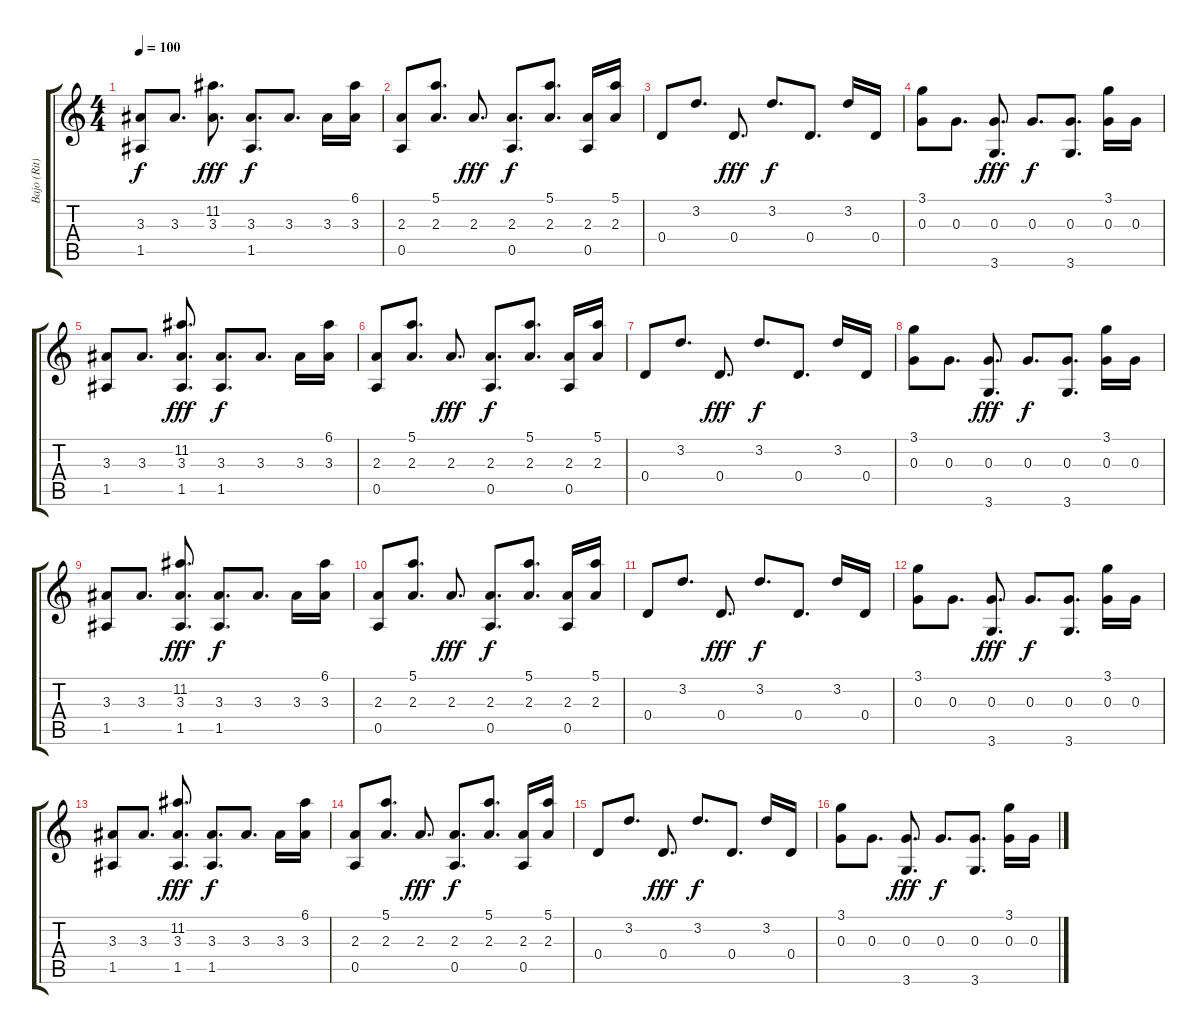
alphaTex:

\track ("Bajo (Rit)" "Bajo (Rit)") {instrument electricbasspick}
\staff {score tabs}
\tuning (E4 B3 G3 D3 A2 E2) {hide}
\ts (4 4)
\tempo 100
\clef g2
\ks c
(3.3 1.5).8{dy f} 3.3.8{d} (11.2 3.3).8{d dy fff} (3.3 1.5).8{d dy f} 3.3.8{d} 3.3.16 (6.1 3.3).16 |
(2.3 0.5).8 (5.1 2.3).8{d} 2.3.8{d dy fff} (2.3 0.5).8{d dy f} (5.1 2.3).8{d} (2.3 0.5).16 (5.1 2.3).16 |
0.4.8 3.2.8{d} 0.4.8{d dy fff} 3.2.8{d dy f} 0.4.8{d} 3.2.16 0.4.16 |
(3.1 0.3).8 0.3.8{d} (0.3 3.6).8{d dy fff} 0.3.8{d dy f} (0.3 3.6).8{d} (3.1 0.3).16 0.3.16 |
(3.3 1.5).8 3.3.8{d} (11.2 3.3 1.5).8{d dy fff} (3.3 1.5).8{d dy f} 3.3.8{d} 3.3.16 (6.1 3.3).16 |
(2.3 0.5).8 (5.1 2.3).8{d} 2.3.8{d dy fff} (2.3 0.5).8{d dy f} (5.1 2.3).8{d} (2.3 0.5).16 (5.1 2.3).16 |
0.4.8 3.2.8{d} 0.4.8{d dy fff} 3.2.8{d dy f} 0.4.8{d} 3.2.16 0.4.16 |
(3.1 0.3).8 0.3.8{d} (0.3 3.6).8{d dy fff} 0.3.8{d dy f} (0.3 3.6).8{d} (3.1 0.3).16 0.3.16 |
(3.3 1.5).8 3.3.8{d} (11.2 3.3 1.5).8{d dy fff} (3.3 1.5).8{d dy f} 3.3.8{d} 3.3.16 (6.1 3.3).16 |
(2.3 0.5).8 (5.1 2.3).8{d} 2.3.8{d dy fff} (2.3 0.5).8{d dy f} (5.1 2.3).8{d} (2.3 0.5).16 (5.1 2.3).16 |
0.4.8 3.2.8{d} 0.4.8{d dy fff} 3.2.8{d dy f} 0.4.8{d} 3.2.16 0.4.16 |
(3.1 0.3).8 0.3.8{d} (0.3 3.6).8{d dy fff} 0.3.8{d dy f} (0.3 3.6).8{d} (3.1 0.3).16 0.3.16 |
(3.3 1.5).8 3.3.8{d} (11.2 3.3 1.5).8{d dy fff} (3.3 1.5).8{d dy f} 3.3.8{d} 3.3.16 (6.1 3.3).16 |
(2.3 0.5).8 (5.1 2.3).8{d} 2.3.8{d dy fff} (2.3 0.5).8{d dy f} (5.1 2.3).8{d} (2.3 0.5).16 (5.1 2.3).16 |
0.4.8 3.2.8{d} 0.4.8{d dy fff} 3.2.8{d dy f} 0.4.8{d} 3.2.16 0.4.16 |
(3.1 0.3).8 0.3.8{d} (0.3 3.6).8{d dy fff} 0.3.8{d dy f} (0.3 3.6).8{d} (3.1 0.3).16 0.3.16
